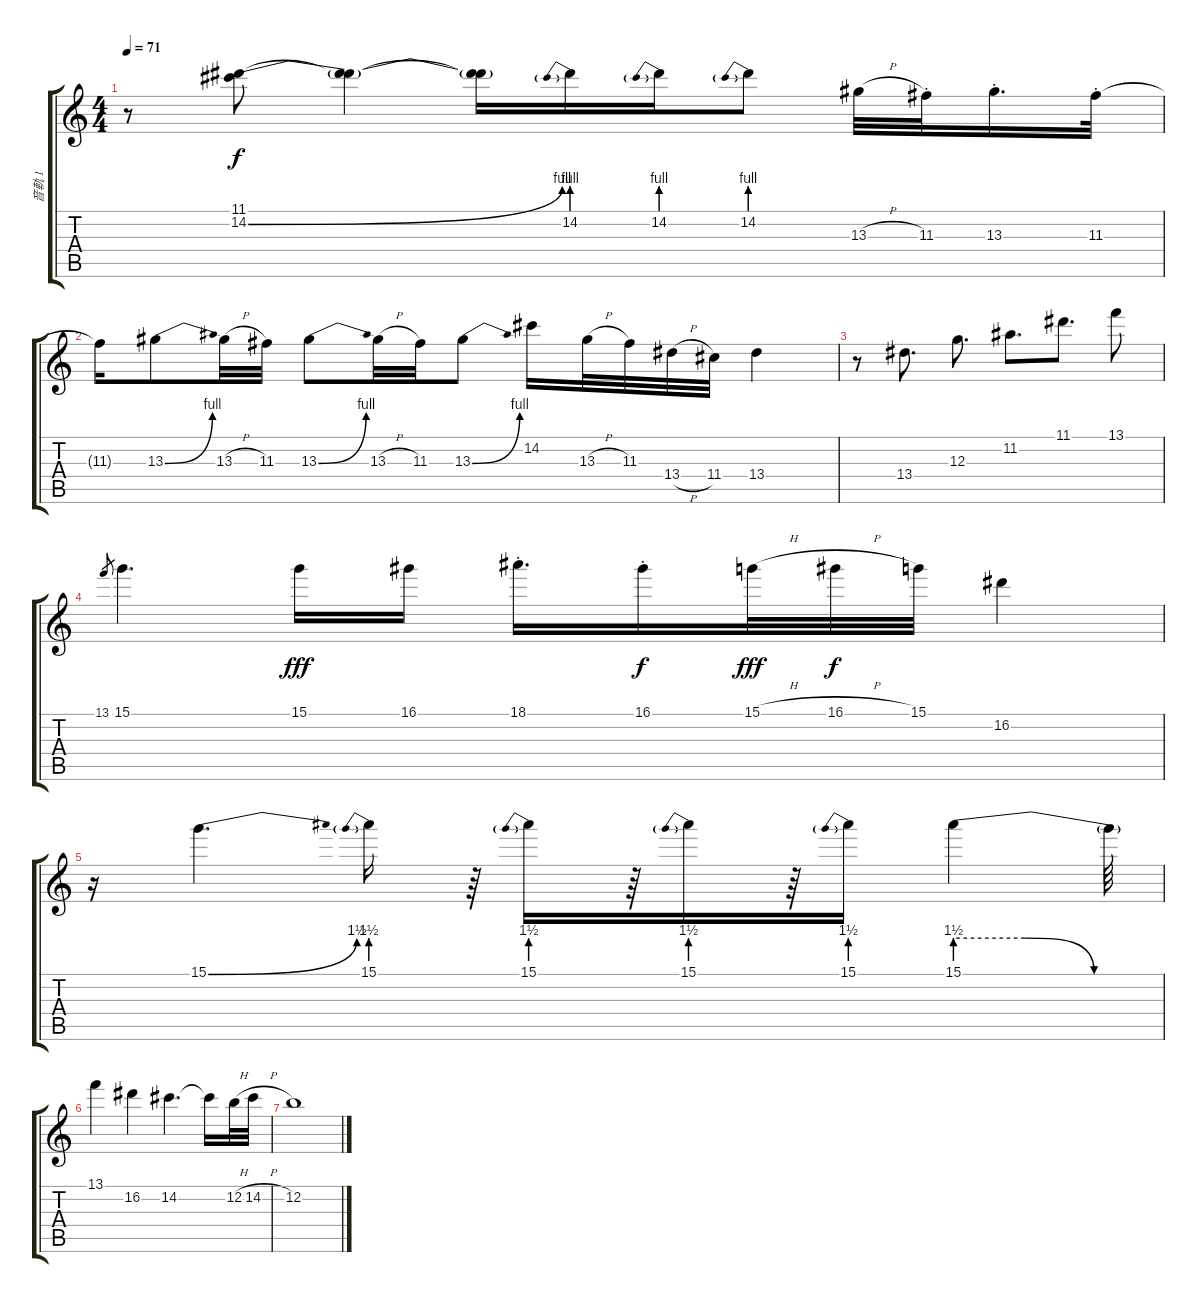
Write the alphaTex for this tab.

\track ("音軌 1" "音軌 1") {instrument overdrivenguitar}
\staff {score tabs}
\tuning (E4 B3 G3 D3 A2 E2) {hide}
\ts (4 4)
\tempo 71
\clef g2
\ks c
r.8{dy f instrument overdrivenguitar} (11.1 14.2{be (bend 0 0 60 4)}).8 (11.1{t} 14.2{t}).4 (11.1{t} 14.2{t}).16 14.2{be (prebend 0 4 60 4)}.16 14.2{be (prebend 0 4 60 4)}.16 14.2{be (prebend 0 4 60 4)}.8 13.3{h}.32 11.3{st}.32 13.3{st}.16{d} 11.3{st}.32 |
11.3{t}.16 13.3{be (bend 0 0 60 4)}.8 13.3{h}.32 11.3.32 13.3{be (bend 0 0 60 4)}.8 13.3{h}.32 11.3.32 13.3{be (bend 0 0 60 4)}.8 14.2.16 13.3{h}.32 11.3.32 13.4{h}.32 11.4.32 13.4.4 |
r.8 13.4.8{d} 12.3.8{d} 11.2.8{d} 11.1.8{d} 13.1.8 |
13.1.8{gr} 15.1.4{d} 15.1.16{dy fff} 16.1.16 18.1{st}.16{d} 16.1{st}.16{dy f} 15.1{h}.32{dy fff} 16.1{h}.32{dy f} 15.1.32 16.2.4 |
r.16 15.1{be (bend 0 0 60 6)}.4{d} 15.1{be (prebend 0 6 60 6)}.16 r.64 15.1{be (prebend 0 6 60 6)}.16 r.64 15.1{be (prebend 0 6 60 6)}.16 r.64 15.1{be (prebend 0 6 60 6)}.16 15.1{be (custom 0 6 20 6 40 0 60 0)}.4 15.1{t}.64 |
13.1.4 16.2.4 14.2.4{d} 14.2{t}.16 12.2{h}.32 14.2{h}.32 |
12.2.1
